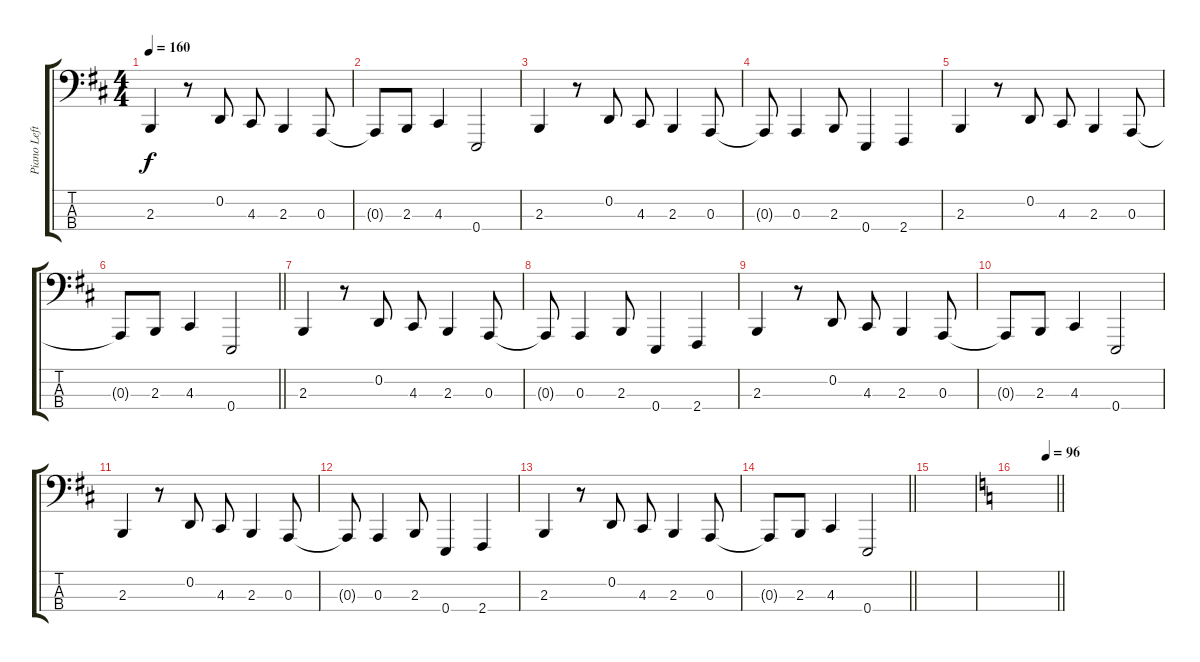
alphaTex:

\track ("Piano Left Hand" "Piano Left") {instrument electricgrandpiano}
\staff {score tabs}
\tuning (G2 D2 A1 E1) {hide}
\ts (4 4)
\tempo 160
\clef f4
\ks d
2.3.4{dy f} r.8 0.2.8 4.3.8 2.3.4 0.3.8 |
0.3{t}.8 2.3.8 4.3.4 0.4.2 |
2.3.4 r.8 0.2.8 4.3.8 2.3.4 0.3.8 |
0.3{t}.8 0.3.4 2.3.8 0.4.4 2.4.4 |
2.3.4 r.8 0.2.8 4.3.8 2.3.4 0.3.8 |
\barLineRight lightlight
0.3{t}.8 2.3.8 4.3.4 0.4.2 |
2.3.4 r.8 0.2.8 4.3.8 2.3.4 0.3.8 |
0.3{t}.8 0.3.4 2.3.8 0.4.4 2.4.4 |
2.3.4 r.8 0.2.8 4.3.8 2.3.4 0.3.8 |
0.3{t}.8 2.3.8 4.3.4 0.4.2 |
2.3.4 r.8 0.2.8 4.3.8 2.3.4 0.3.8 |
0.3{t}.8 0.3.4 2.3.8 0.4.4 2.4.4 |
2.3.4 r.8 0.2.8 4.3.8 2.3.4 0.3.8 |
\barLineRight lightlight
0.3{t}.8 2.3.8 4.3.4 0.4.2 |
|
\tempo (96 0.75)
\barLineRight lightlight
\ks c
